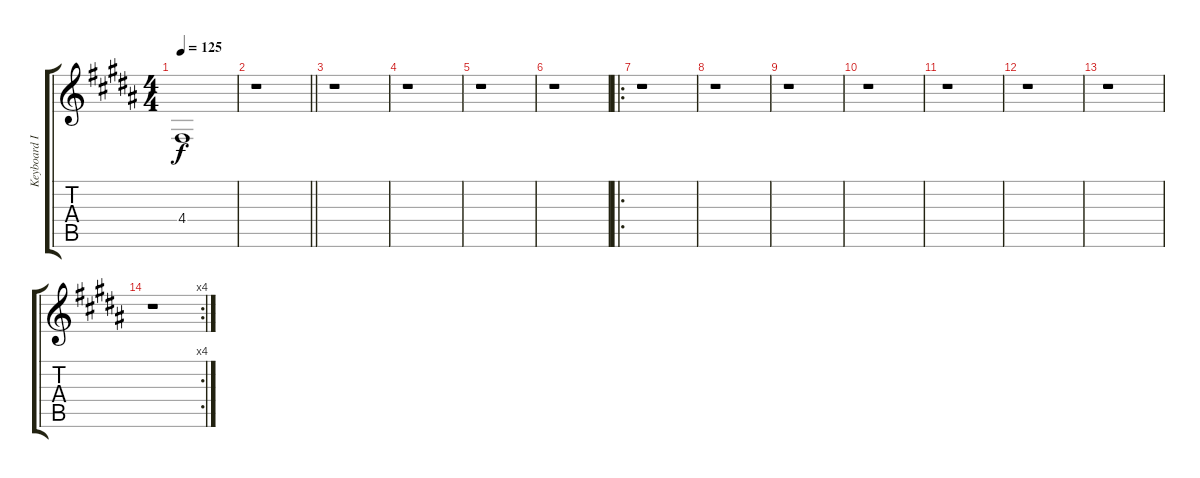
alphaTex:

\track ("Keyboard I" "Keyboard I") {instrument celesta}
\staff {score tabs}
\tuning (E4 B3 G3 D3 A2 E2) {hide}
\ts (4 4)
\tempo 125
\clef g2
\ks g#minor
4.4{t}.1{dy f} |
\barLineRight lightlight
r.1 |
\ks b
r.1 |
\ks g#minor
r.1 |
r.1 |
r.1 |
\ro
\ks b
r.1 |
\ks g#minor
r.1 |
\ks b
r.1 |
\ks g#minor
r.1 |
\ks b
r.1 |
\ks g#minor
r.1 |
\ks b
r.1 |
\rc 4
\ks g#minor
r.1
